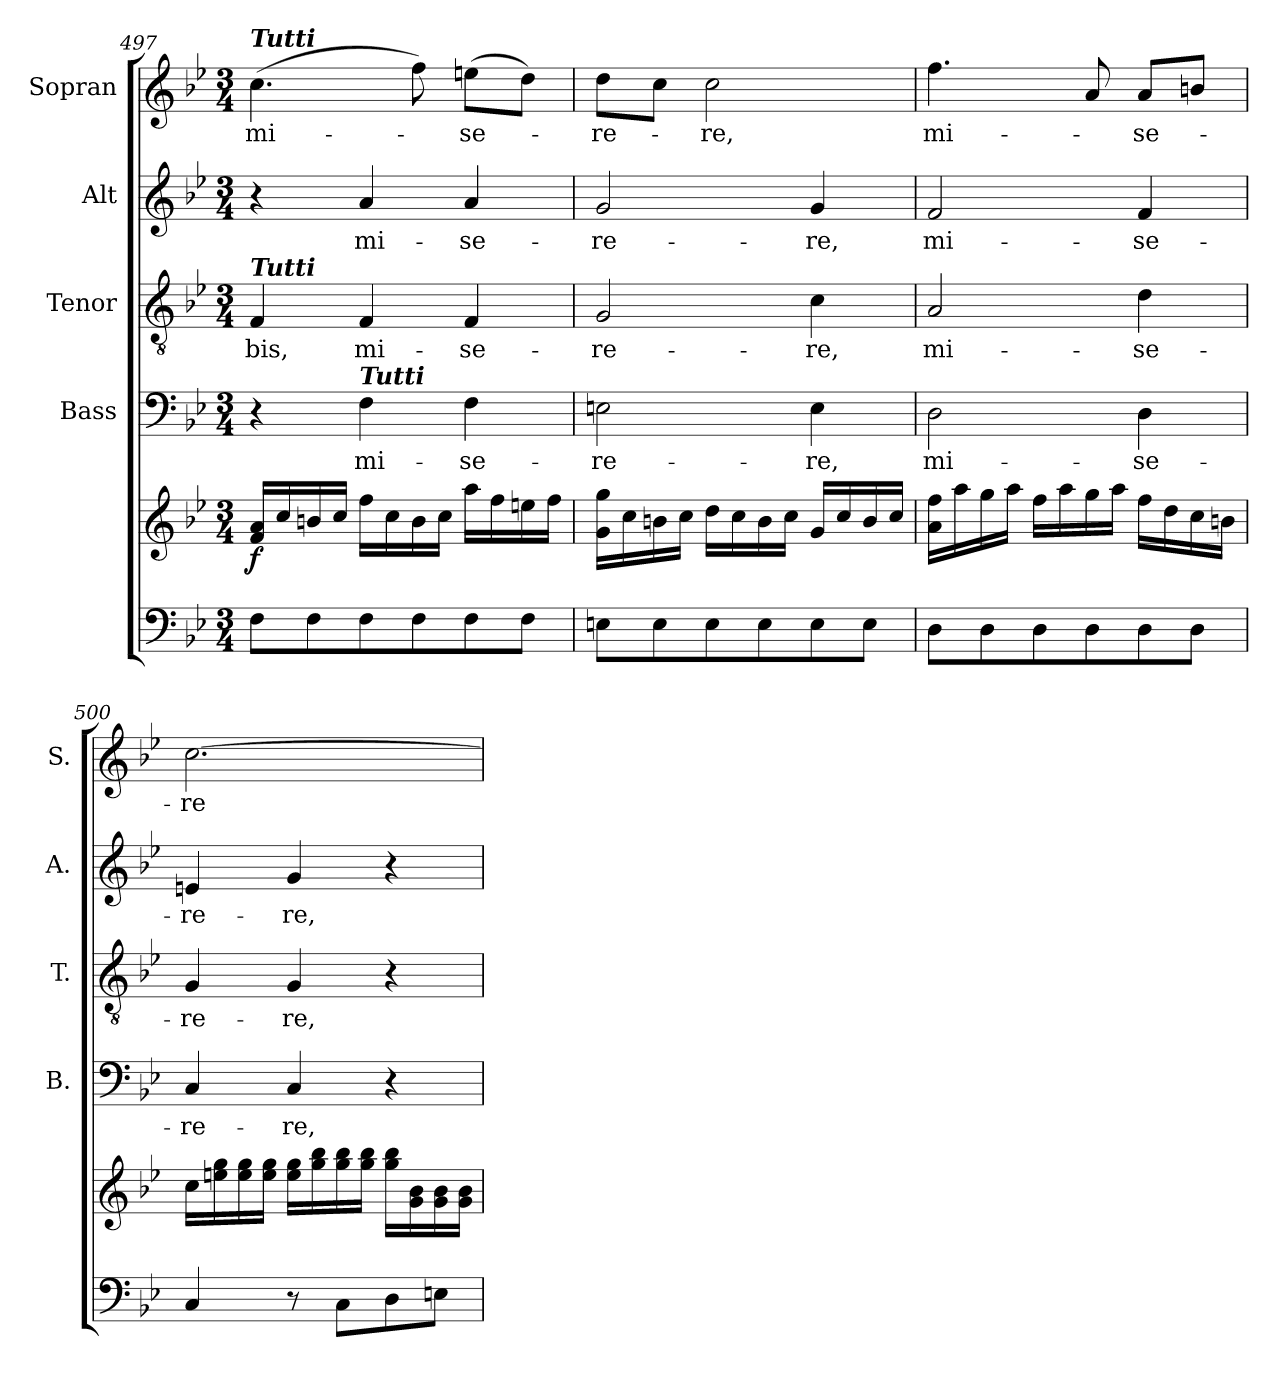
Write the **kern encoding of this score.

**kern	**kern	**dynam	**kern	**text	**kern	**text	**kern	**text	**kern	**text
*part5	*part5	*part5	*part4	*part4	*part3	*part3	*part2	*part2	*part1	*part1
*staff6	*staff5	*staff5/6	*staff4	*staff4	*staff3	*staff3	*staff2	*staff2	*staff1	*staff1
*	*	*	*I"Bass	*	*I"Tenor	*	*I"Alt	*	*I"Sopran	*
*	*	*	*I'B.	*	*I'T.	*	*I'A.	*	*I'S.	*
*clefF4	*clefG2	*	*clefF4	*	*clefGv2	*	*clefG2	*	*clefG2	*
*k[b-e-]	*k[b-e-]	*	*k[b-e-]	*	*k[b-e-]	*	*k[b-e-]	*	*k[b-e-]	*
*B-:	*B-:	*	*B-:	*	*B-:	*	*B-:	*	*B-:	*
*M3/4	*M3/4	*	*M3/4	*	*M3/4	*	*M3/4	*	*M3/4	*
=497	=497	=497	=497	=497	=497	=497	=497	=497	=497	=497
!	!	!	!	!	!	!	!	!	!LO:TX:a:Bi:t=Tutti	!
!	!	!	!	!	!LO:TX:a:Bi:t=Tutti	!	!	!	!	!
!	!	!LO:DY:b	!	!	!	!LO:LY:b	!	!	!	!LO:LY:b
8F\L	16f/ 16a/LL	f	4r	.	4F/	-bis,	4r	.	(>4.cc\	mi-
.	16cc/	.	.	.	.	.	.	.	.	.
8F\	16bn/	.	.	.	.	.	.	.	.	.
.	16cc/JJ	.	.	.	.	.	.	.	.	.
!	!	!	!LO:TX:a:Bi:t=Tutti	!	!	!	!	!	!	!
!	!	!	!	!LO:LY:b	!	!LO:LY:b	!	!LO:LY:b	!	!
8F\	16ff\LL	.	4F\	mi-	4F/	mi-	4a/	mi-	.	.
.	16cc\	.	.	.	.	.	.	.	.	.
8F\	16b\	.	.	.	.	.	.	.	8ff\)	.
.	16cc\JJ	.	.	.	.	.	.	.	.	.
!	!	!	!	!LO:LY:b	!	!LO:LY:b	!	!LO:LY:b	!	!LO:LY:b
8F\	16aa\LL	.	4F\	-se-	4F/	-se-	4a/	-se-	(>8een\L	-se-
.	16ff\	.	.	.	.	.	.	.	.	.
8F\J	16een\	.	.	.	.	.	.	.	8dd\J)	.
.	16ff\JJ	.	.	.	.	.	.	.	.	.
!!LO:LB:g=z
=498	=498	=498	=498	=498	=498	=498	=498	=498	=498	=498
!	!	!	!	!LO:LY:b	!	!LO:LY:b	!	!LO:LY:b	!	!LO:LY:b
8En\L	16g\ 16gg\LL	.	2En\	-re-	2G/	-re-	2g/	-re-	8dd\L	-re-
.	16cc\	.	.	.	.	.	.	.	.	.
8E\	16bn\	.	.	.	.	.	.	.	8cc\J	.
.	16cc\JJ	.	.	.	.	.	.	.	.	.
!	!	!	!	!	!	!	!	!	!	!LO:LY:b
8E\	16dd\LL	.	.	.	.	.	.	.	2cc\	-re,
.	16cc\	.	.	.	.	.	.	.	.	.
8E\	16b\	.	.	.	.	.	.	.	.	.
.	16cc\JJ	.	.	.	.	.	.	.	.	.
!	!	!	!	!LO:LY:b	!	!LO:LY:b	!	!LO:LY:b	!	!
8E\	16g/LL	.	4E\	-re,	4c\	-re,	4g/	-re,	.	.
.	16cc/	.	.	.	.	.	.	.	.	.
8E\J	16b/	.	.	.	.	.	.	.	.	.
.	16cc/JJ	.	.	.	.	.	.	.	.	.
=499	=499	=499	=499	=499	=499	=499	=499	=499	=499	=499
!	!	!	!	!LO:LY:b	!	!LO:LY:b	!	!LO:LY:b	!	!LO:LY:b
8D\L	16a\ 16ff\LL	.	2D\	mi-	2A/	mi-	2f/	mi-	4.ff\	mi-
.	16aa\	.	.	.	.	.	.	.	.	.
8D\	16gg\	.	.	.	.	.	.	.	.	.
.	16aa\JJ	.	.	.	.	.	.	.	.	.
8D\	16ff\LL	.	.	.	.	.	.	.	.	.
.	16aa\	.	.	.	.	.	.	.	.	.
8D\	16gg\	.	.	.	.	.	.	.	8a/	.
.	16aa\JJ	.	.	.	.	.	.	.	.	.
!	!	!	!	!LO:LY:b	!	!LO:LY:b	!	!LO:LY:b	!	!LO:LY:b
8D\	16ff\LL	.	4D\	-se-	4d\	-se-	4f/	-se-	8a/L	-se-
.	16dd\	.	.	.	.	.	.	.	.	.
8D\J	16cc\	.	.	.	.	.	.	.	8bn/J	.
.	16bn\JJ	.	.	.	.	.	.	.	.	.
=500	=500	=500	=500	=500	=500	=500	=500	=500	=500	=500
!	!	!	!	!LO:LY:b	!	!LO:LY:b	!	!LO:LY:b	!	!LO:LY:b
4C/	16cc\LL	.	4C/	-re-	4G/	-re-	4en/	-re-	[2.cc\	-re-
.	16een\ 16gg\	.	.	.	.	.	.	.	.	.
.	16ee\ 16gg\	.	.	.	.	.	.	.	.	.
.	16ee\ 16gg\JJ	.	.	.	.	.	.	.	.	.
!	!	!	!	!LO:LY:b	!	!LO:LY:b	!	!LO:LY:b	!	!
8r	16ee\ 16gg\LL	.	4C/	-re,	4G/	-re,	4g/	-re,	.	.
.	16gg\ 16bb-\	.	.	.	.	.	.	.	.	.
8C\L	16gg\ 16bb-\	.	.	.	.	.	.	.	.	.
.	16gg\ 16bb-\JJ	.	.	.	.	.	.	.	.	.
8D\	16gg\ 16bb-\LL	.	4r	.	4r	.	4r	.	.	.
.	16g\ 16b-\	.	.	.	.	.	.	.	.	.
8En\J	16g\ 16b-\	.	.	.	.	.	.	.	.	.
.	16g\ 16b-\JJ	.	.	.	.	.	.	.	.	.
=	=	=	=	=	=	=	=	=	=	=
*-	*-	*-	*-	*-	*-	*-	*-	*-	*-	*-
